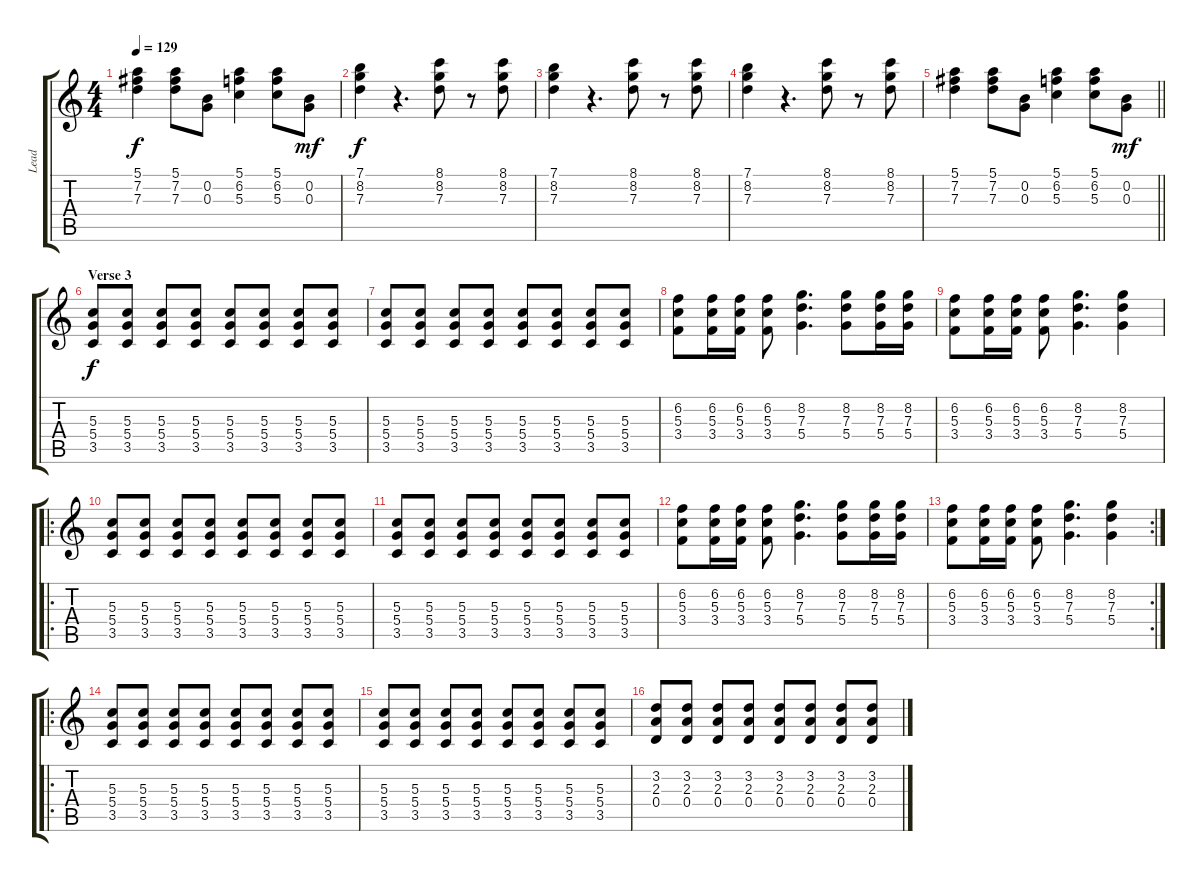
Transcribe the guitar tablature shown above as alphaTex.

\track ("Lead" "Lead") {instrument overdrivenguitar}
\staff {score tabs}
\tuning (E4 B3 G3 D3 A2 E2) {hide}
\ts (4 4)
\tempo 129
\clef g2
\ks c
(5.1 7.2 7.3).4{dy f} (5.1 7.2 7.3).8 (0.2 0.3).8 (5.1 6.2 5.3).4 (5.1 6.2 5.3).8 (0.2 0.3).8{dy mf} |
(7.1 8.2 7.3).4{dy f} r.4{d} (8.1 8.2 7.3).8 r.8 (8.1 8.2 7.3).8 |
(7.1 8.2 7.3).4 r.4{d} (8.1 8.2 7.3).8 r.8 (8.1 8.2 7.3).8 |
(7.1 8.2 7.3).4 r.4{d} (8.1 8.2 7.3).8 r.8 (8.1 8.2 7.3).8 |
\barLineRight lightlight
(5.1 7.2 7.3).4 (5.1 7.2 7.3).8 (0.2 0.3).8 (5.1 6.2 5.3).4 (5.1 6.2 5.3).8 (0.2 0.3).8{dy mf} |
\section ("" "Verse 3")
(5.3 5.4 3.5).8{dy f} (5.3 5.4 3.5).8 (5.3 5.4 3.5).8 (5.3 5.4 3.5).8 (5.3 5.4 3.5).8 (5.3 5.4 3.5).8 (5.3 5.4 3.5).8 (5.3 5.4 3.5).8 |
(5.3 5.4 3.5).8 (5.3 5.4 3.5).8 (5.3 5.4 3.5).8 (5.3 5.4 3.5).8 (5.3 5.4 3.5).8 (5.3 5.4 3.5).8 (5.3 5.4 3.5).8 (5.3 5.4 3.5).8 |
(6.2 5.3 3.4).8 (6.2 5.3 3.4).16 (6.2 5.3 3.4).16 (6.2 5.3 3.4).8 (8.2 7.3 5.4).4{d} (8.2 7.3 5.4).8 (8.2 7.3 5.4).16 (8.2 7.3 5.4).16 |
(6.2 5.3 3.4).8 (6.2 5.3 3.4).16 (6.2 5.3 3.4).16 (6.2 5.3 3.4).8 (8.2 7.3 5.4).4{d} (8.2 7.3 5.4).4 |
\ro
(5.3 5.4 3.5).8 (5.3 5.4 3.5).8 (5.3 5.4 3.5).8 (5.3 5.4 3.5).8 (5.3 5.4 3.5).8 (5.3 5.4 3.5).8 (5.3 5.4 3.5).8 (5.3 5.4 3.5).8 |
(5.3 5.4 3.5).8 (5.3 5.4 3.5).8 (5.3 5.4 3.5).8 (5.3 5.4 3.5).8 (5.3 5.4 3.5).8 (5.3 5.4 3.5).8 (5.3 5.4 3.5).8 (5.3 5.4 3.5).8 |
(6.2 5.3 3.4).8 (6.2 5.3 3.4).16 (6.2 5.3 3.4).16 (6.2 5.3 3.4).8 (8.2 7.3 5.4).4{d} (8.2 7.3 5.4).8 (8.2 7.3 5.4).16 (8.2 7.3 5.4).16 |
\rc 2
(6.2 5.3 3.4).8 (6.2 5.3 3.4).16 (6.2 5.3 3.4).16 (6.2 5.3 3.4).8 (8.2 7.3 5.4).4{d} (8.2 7.3 5.4).4 |
\ro
(5.3 5.4 3.5).8 (5.3 5.4 3.5).8 (5.3 5.4 3.5).8 (5.3 5.4 3.5).8 (5.3 5.4 3.5).8 (5.3 5.4 3.5).8 (5.3 5.4 3.5).8 (5.3 5.4 3.5).8 |
(5.3 5.4 3.5).8 (5.3 5.4 3.5).8 (5.3 5.4 3.5).8 (5.3 5.4 3.5).8 (5.3 5.4 3.5).8 (5.3 5.4 3.5).8 (5.3 5.4 3.5).8 (5.3 5.4 3.5).8 |
(3.2 2.3 0.4).8 (3.2 2.3 0.4).8 (3.2 2.3 0.4).8 (3.2 2.3 0.4).8 (3.2 2.3 0.4).8 (3.2 2.3 0.4).8 (3.2 2.3 0.4).8 (3.2 2.3 0.4).8
